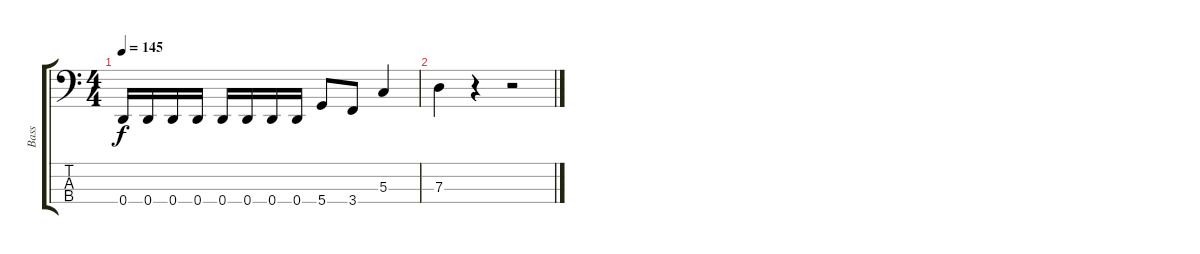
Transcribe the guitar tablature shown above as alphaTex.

\track ("Bass" "Bass") {instrument electricbassfinger}
\staff {score tabs}
\tuning (F2 C2 G1 D1) {hide}
\ts (4 4)
\tempo 145
\clef f4
\ks c
0.4.16{dy f} 0.4.16 0.4.16 0.4.16 0.4.16 0.4.16 0.4.16 0.4.16 5.4.8 3.4.8 5.3.4 |
7.3.4 r.4 r.2
